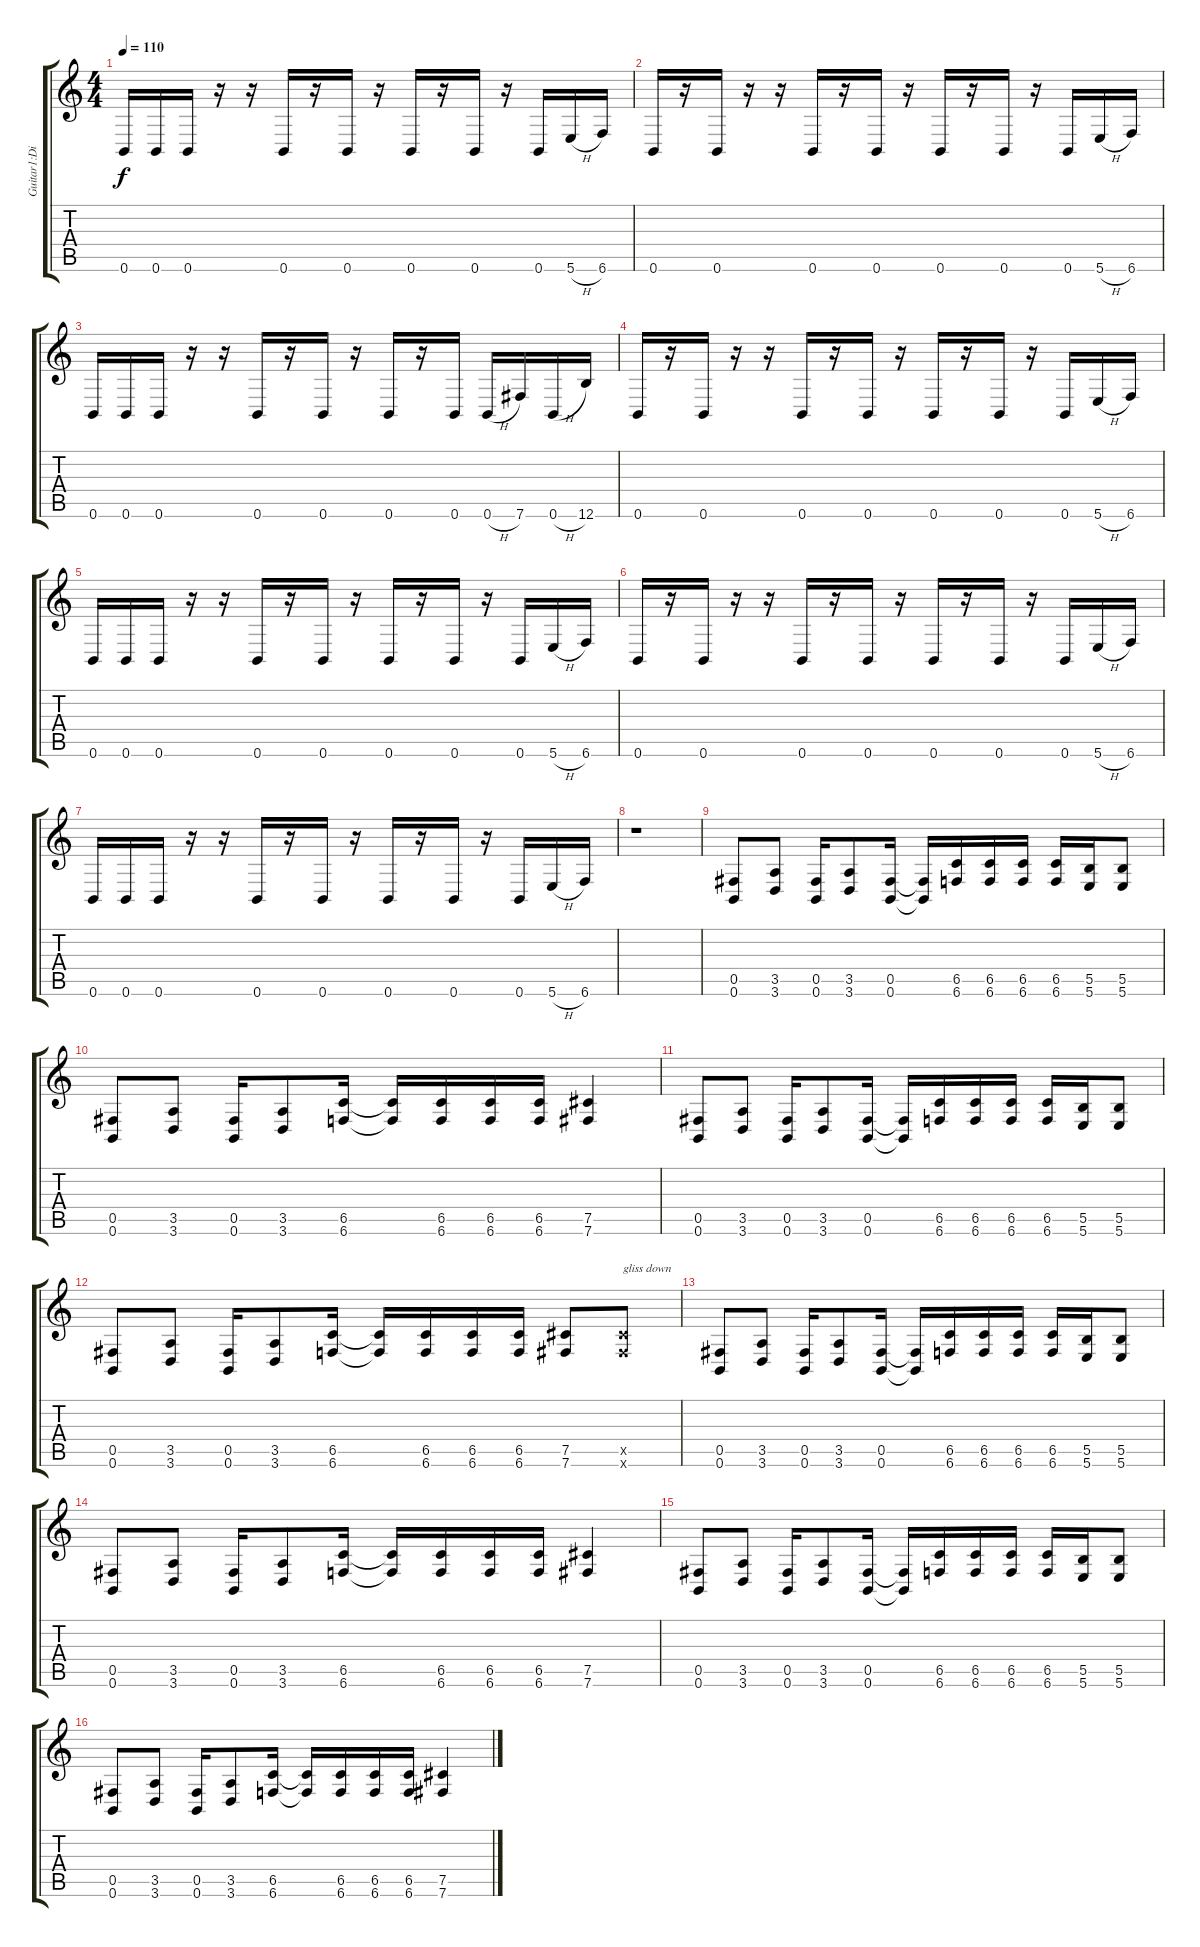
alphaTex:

\track ("Guitar1:Distortion<1 Half Down, 6th=B>" "Guitar1:Di") {instrument distortionguitar}
\staff {score tabs}
\tuning (Db4 Ab3 E3 B2 Gb2 B1) {hide}
\ts (4 4)
\tempo 110
\clef g2
\ks c
0.6.16{dy f} 0.6.16 0.6.16 r.16 r.16 0.6.16 r.16 0.6.16 r.16 0.6.16 r.16 0.6.16 r.16 0.6.16 5.6{h}.16 6.6.16 |
0.6.16 r.16 0.6.16 r.16 r.16 0.6.16 r.16 0.6.16 r.16 0.6.16 r.16 0.6.16 r.16 0.6.16 5.6{h}.16 6.6.16 |
0.6.16 0.6.16 0.6.16 r.16 r.16 0.6.16 r.16 0.6.16 r.16 0.6.16 r.16 0.6.16 0.6{h}.16 7.6.16 0.6{h}.16 12.6.16 |
0.6.16 r.16 0.6.16 r.16 r.16 0.6.16 r.16 0.6.16 r.16 0.6.16 r.16 0.6.16 r.16 0.6.16 5.6{h}.16 6.6.16 |
0.6.16 0.6.16 0.6.16 r.16 r.16 0.6.16 r.16 0.6.16 r.16 0.6.16 r.16 0.6.16 r.16 0.6.16 5.6{h}.16 6.6.16 |
0.6.16 r.16 0.6.16 r.16 r.16 0.6.16 r.16 0.6.16 r.16 0.6.16 r.16 0.6.16 r.16 0.6.16 5.6{h}.16 6.6.16 |
0.6.16 0.6.16 0.6.16 r.16 r.16 0.6.16 r.16 0.6.16 r.16 0.6.16 r.16 0.6.16 r.16 0.6.16 5.6{h}.16 6.6.16 |
r.1 |
(0.5 0.6).8 (3.5 3.6).8 (0.5 0.6).16 (3.5 3.6).8 (0.5 0.6).16 (0.5{t} 0.6{t}).16 (6.5 6.6).16 (6.5 6.6).16 (6.5 6.6).16 (6.5 6.6).16 (5.5 5.6).16 (5.5 5.6).8 |
(0.5 0.6).8 (3.5 3.6).8 (0.5 0.6).16 (3.5 3.6).8 (6.5 6.6).16 (6.5{t} 6.6{t}).16 (6.5 6.6).16 (6.5 6.6).16 (6.5 6.6).16 (7.5 7.6).4 |
(0.5 0.6).8 (3.5 3.6).8 (0.5 0.6).16 (3.5 3.6).8 (0.5 0.6).16 (0.5{t} 0.6{t}).16 (6.5 6.6).16 (6.5 6.6).16 (6.5 6.6).16 (6.5 6.6).16 (5.5 5.6).16 (5.5 5.6).8 |
(0.5 0.6).8 (3.5 3.6).8 (0.5 0.6).16 (3.5 3.6).8 (6.5 6.6).16 (6.5{t} 6.6{t}).16 (6.5 6.6).16 (6.5 6.6).16 (6.5 6.6).16 (7.5 7.6).8 (7.5{x} 7.6{x}).8{txt "gliss down"} |
(0.5 0.6).8 (3.5 3.6).8 (0.5 0.6).16 (3.5 3.6).8 (0.5 0.6).16 (0.5{t} 0.6{t}).16 (6.5 6.6).16 (6.5 6.6).16 (6.5 6.6).16 (6.5 6.6).16 (5.5 5.6).16 (5.5 5.6).8 |
(0.5 0.6).8 (3.5 3.6).8 (0.5 0.6).16 (3.5 3.6).8 (6.5 6.6).16 (6.5{t} 6.6{t}).16 (6.5 6.6).16 (6.5 6.6).16 (6.5 6.6).16 (7.5 7.6).4 |
(0.5 0.6).8 (3.5 3.6).8 (0.5 0.6).16 (3.5 3.6).8 (0.5 0.6).16 (0.5{t} 0.6{t}).16 (6.5 6.6).16 (6.5 6.6).16 (6.5 6.6).16 (6.5 6.6).16 (5.5 5.6).16 (5.5 5.6).8 |
(0.5 0.6).8 (3.5 3.6).8 (0.5 0.6).16 (3.5 3.6).8 (6.5 6.6).16 (6.5{t} 6.6{t}).16 (6.5 6.6).16 (6.5 6.6).16 (6.5 6.6).16 (7.5 7.6).4
